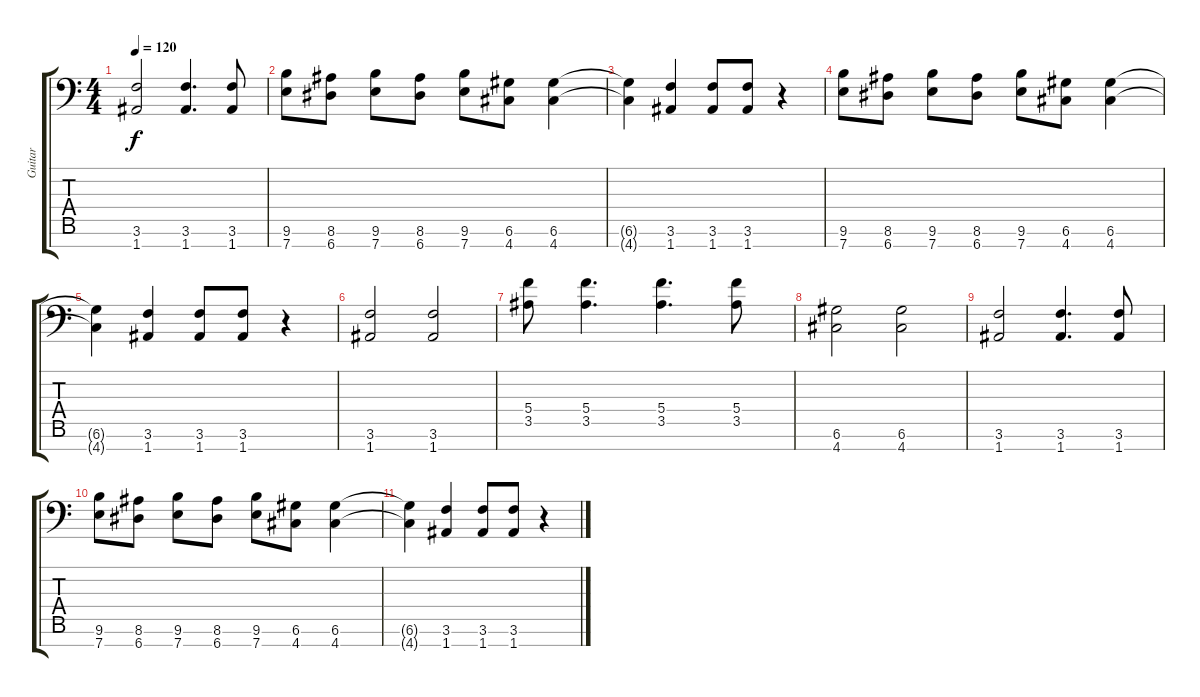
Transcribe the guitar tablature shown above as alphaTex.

\track ("Guitar" "Guitar") {instrument distortionguitar}
\staff {score tabs}
\tuning (D4 A3 F3 C3 G2 D2 A1) {hide}
\ts (4 4)
\tempo 120
\clef f4
\ks c
(3.6 1.7).2{dy f} (3.6 1.7).4{d} (3.6 1.7).8 |
(9.6 7.7).8 (8.6 6.7).8 (9.6 7.7).8 (8.6 6.7).8 (9.6 7.7).8 (6.6 4.7).8 (6.6 4.7).4 |
(6.6{t} 4.7{t}).4 (3.6 1.7).4 (3.6 1.7).8 (3.6 1.7).8 r.4 |
(9.6 7.7).8 (8.6 6.7).8 (9.6 7.7).8 (8.6 6.7).8 (9.6 7.7).8 (6.6 4.7).8 (6.6 4.7).4 |
(6.6{t} 4.7{t}).4 (3.6 1.7).4 (3.6 1.7).8 (3.6 1.7).8 r.4 |
(3.6 1.7).2 (3.6 1.7).2 |
(5.4 3.5).8 (5.4 3.5).4{d} (5.4 3.5).4{d} (5.4 3.5).8 |
(6.6 4.7).2 (6.6 4.7).2 |
(3.6 1.7).2 (3.6 1.7).4{d} (3.6 1.7).8 |
(9.6 7.7).8 (8.6 6.7).8 (9.6 7.7).8 (8.6 6.7).8 (9.6 7.7).8 (6.6 4.7).8 (6.6 4.7).4 |
(6.6{t} 4.7{t}).4 (3.6 1.7).4 (3.6 1.7).8 (3.6 1.7).8 r.4
